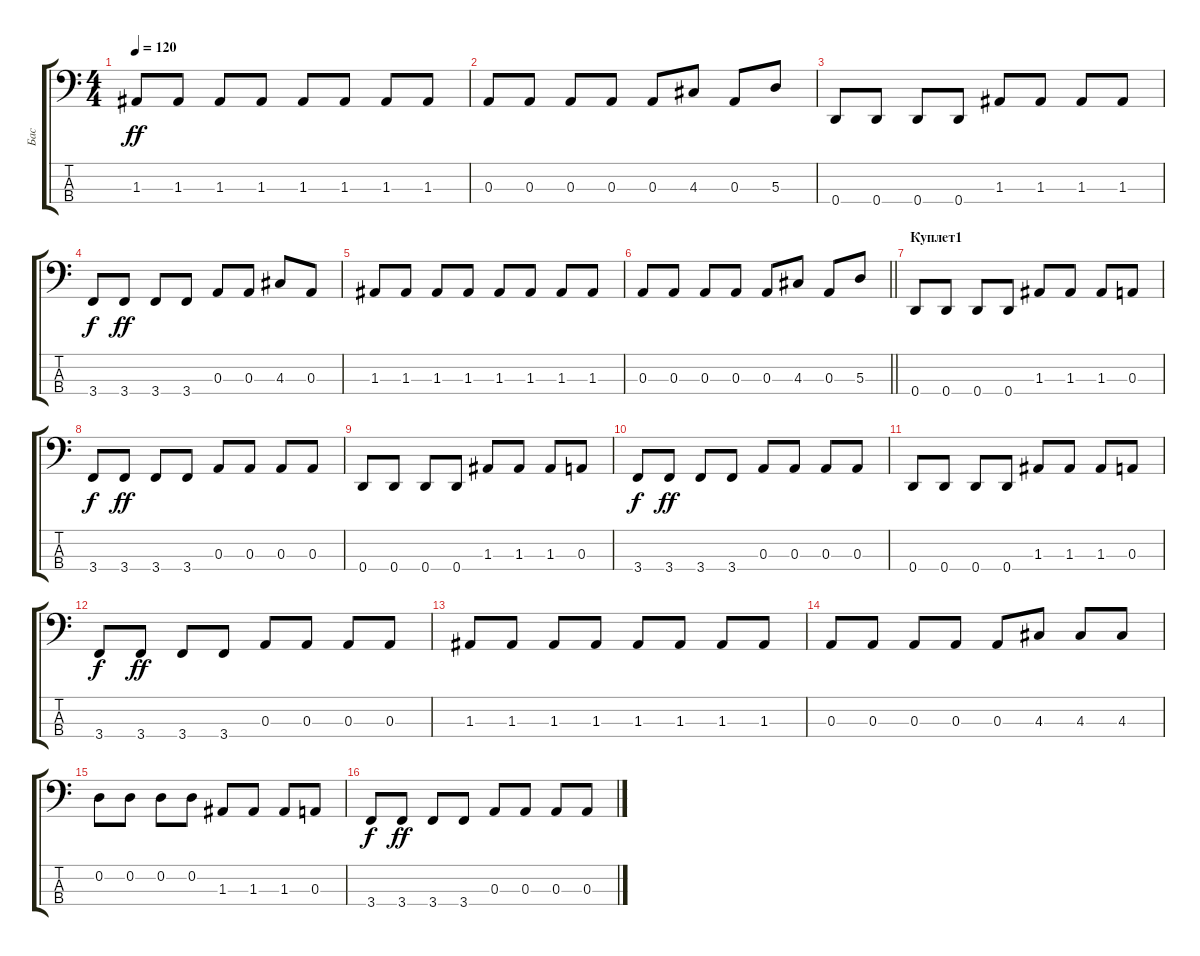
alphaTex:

\track ("Бас" "Бас") {instrument electricbassfinger}
\staff {score tabs}
\tuning (G2 D2 A1 D1) {hide}
\ts (4 4)
\tempo 120
\clef f4
\ks c
1.3.8{dy ff} 1.3.8 1.3.8 1.3.8 1.3.8 1.3.8 1.3.8 1.3.8 |
0.3.8 0.3.8 0.3.8 0.3.8 0.3.8 4.3.8 0.3.8 5.3.8 |
0.4.8 0.4.8 0.4.8 0.4.8 1.3.8 1.3.8 1.3.8 1.3.8 |
3.4.8{dy f} 3.4.8{dy ff} 3.4.8 3.4.8 0.3.8 0.3.8 4.3.8 0.3.8 |
1.3.8 1.3.8 1.3.8 1.3.8 1.3.8 1.3.8 1.3.8 1.3.8 |
\barLineRight lightlight
0.3.8 0.3.8 0.3.8 0.3.8 0.3.8 4.3.8 0.3.8 5.3.8 |
\section ("" "Куплет1")
0.4.8 0.4.8 0.4.8 0.4.8 1.3.8 1.3.8 1.3.8 0.3.8 |
3.4.8{dy f} 3.4.8{dy ff} 3.4.8 3.4.8 0.3.8 0.3.8 0.3.8 0.3.8 |
0.4.8 0.4.8 0.4.8 0.4.8 1.3.8 1.3.8 1.3.8 0.3.8 |
3.4.8{dy f} 3.4.8{dy ff} 3.4.8 3.4.8 0.3.8 0.3.8 0.3.8 0.3.8 |
0.4.8 0.4.8 0.4.8 0.4.8 1.3.8 1.3.8 1.3.8 0.3.8 |
3.4.8{dy f} 3.4.8{dy ff} 3.4.8 3.4.8 0.3.8 0.3.8 0.3.8 0.3.8 |
1.3.8 1.3.8 1.3.8 1.3.8 1.3.8 1.3.8 1.3.8 1.3.8 |
0.3.8 0.3.8 0.3.8 0.3.8 0.3.8 4.3.8 4.3.8 4.3.8 |
0.2.8 0.2.8 0.2.8 0.2.8 1.3.8 1.3.8 1.3.8 0.3.8 |
3.4.8{dy f} 3.4.8{dy ff} 3.4.8 3.4.8 0.3.8 0.3.8 0.3.8 0.3.8
